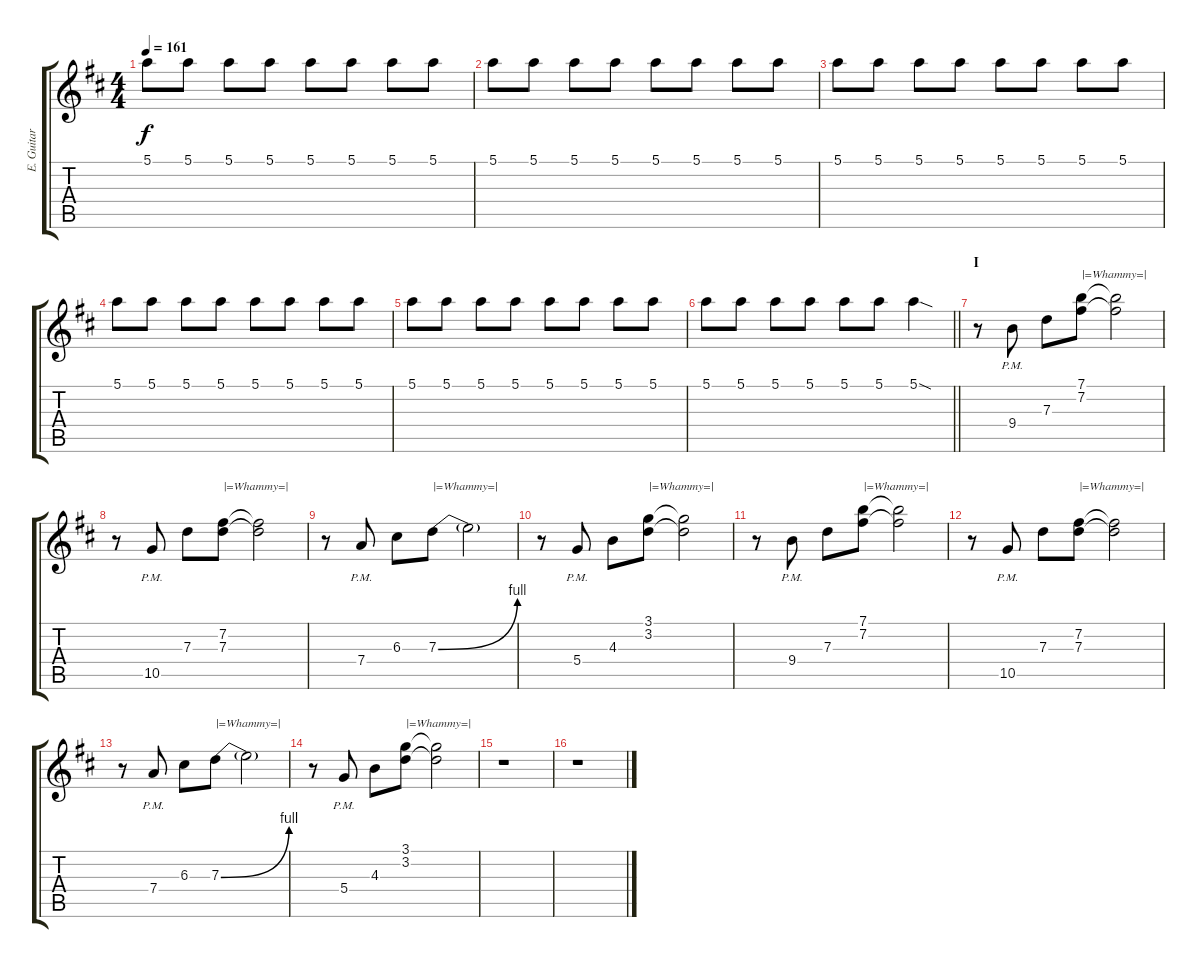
\track ("E. Guitar I" "E. Guitar ") {instrument overdrivenguitar}
\staff {score tabs}
\tuning (E4 B3 G3 D3 A2 E2) {hide}
\ts (4 4)
\tempo 161
\clef g2
\ks d
5.1.8{dy f} 5.1.8 5.1.8 5.1.8 5.1.8 5.1.8 5.1.8 5.1.8 |
5.1.8 5.1.8 5.1.8 5.1.8 5.1.8 5.1.8 5.1.8 5.1.8 |
5.1.8 5.1.8 5.1.8 5.1.8 5.1.8 5.1.8 5.1.8 5.1.8 |
5.1.8 5.1.8 5.1.8 5.1.8 5.1.8 5.1.8 5.1.8 5.1.8 |
5.1.8 5.1.8 5.1.8 5.1.8 5.1.8 5.1.8 5.1.8 5.1.8 |
\barLineRight lightlight
5.1.8 5.1.8 5.1.8 5.1.8 5.1.8 5.1.8 5.1{sod}.4 |
\section ("" "I")
r.8 9.4{pm}.8 7.3.8 (7.1 7.2).8{txt "|=Whammy=|"} (7.1{t} 7.2{t}).2 |
r.8 10.5{pm}.8 7.3.8 (7.2 7.3).8{txt "|=Whammy=|"} (7.2{t} 7.3{t}).2 |
r.8 7.4{pm}.8 6.3.8 7.3{be (bend 0 0 60 4)}.8{txt "|=Whammy=|"} 7.3{t}.2 |
r.8 5.4{pm}.8 4.3.8 (3.1 3.2).8{txt "|=Whammy=|"} (3.1{t} 3.2{t}).2 |
r.8 9.4{pm}.8 7.3.8 (7.1 7.2).8{txt "|=Whammy=|"} (7.1{t} 7.2{t}).2 |
r.8 10.5{pm}.8 7.3.8 (7.2 7.3).8{txt "|=Whammy=|"} (7.2{t} 7.3{t}).2 |
r.8 7.4{pm}.8 6.3.8 7.3{be (bend 0 0 60 4)}.8{txt "|=Whammy=|"} 7.3{t}.2 |
r.8 5.4{pm}.8 4.3.8 (3.1 3.2).8{txt "|=Whammy=|"} (3.1{t} 3.2{t}).2 |
r.1 |
r.1
